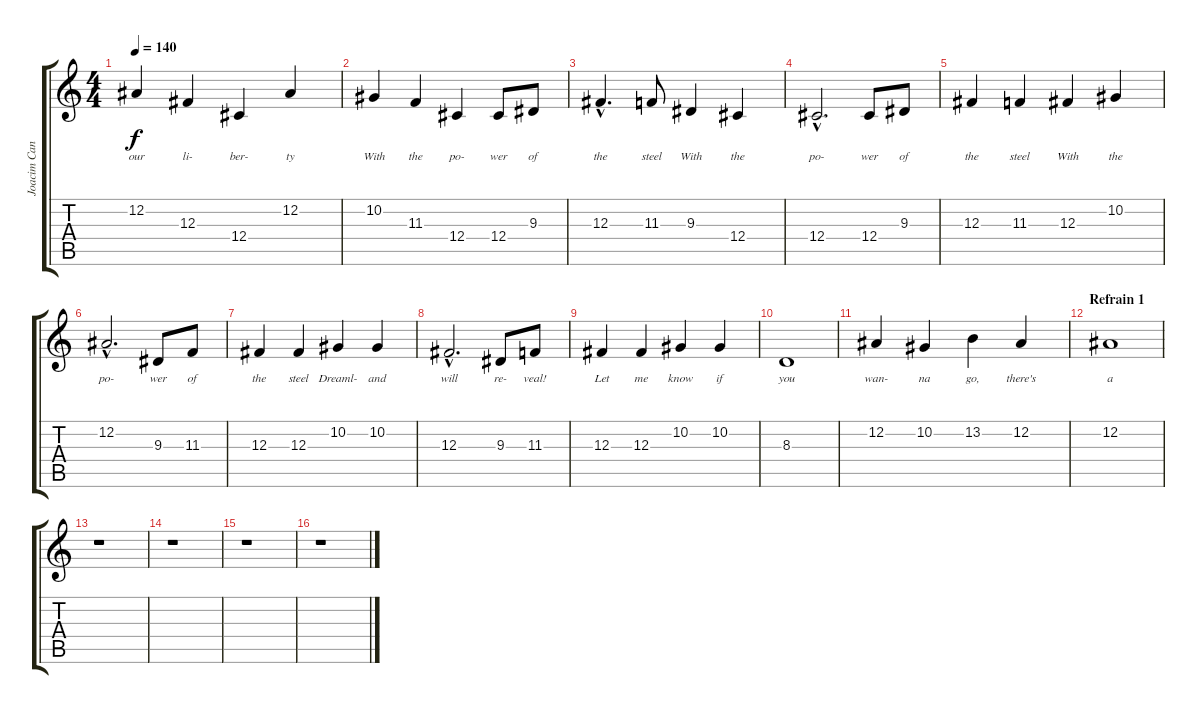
\track ("Joacim Cans :: Vocals" "Joacim Can") {instrument accordion}
\staff {score tabs}
\tuning (Eb4 Bb3 Gb3 Db3 Ab2 Eb2) {hide}
\ts (4 4)
\tempo 140
\clef g2
\ks c
12.2.4{lyrics (0 "our") lyrics (1 "") lyrics (2 "") lyrics (3 "") lyrics (4 "") dy f} 12.3.4{lyrics (0 "li-") lyrics (1 "") lyrics (2 "") lyrics (3 "") lyrics (4 "")} 12.4.4{lyrics (0 "ber-") lyrics (1 "") lyrics (2 "") lyrics (3 "") lyrics (4 "")} 12.2.4{lyrics (0 "ty") lyrics (1 "") lyrics (2 "") lyrics (3 "") lyrics (4 "")} |
10.2.4{lyrics (0 "With") lyrics (1 "") lyrics (2 "") lyrics (3 "") lyrics (4 "")} 11.3.4{lyrics (0 "the") lyrics (1 "") lyrics (2 "") lyrics (3 "") lyrics (4 "")} 12.4.4{lyrics (0 "po-") lyrics (1 "") lyrics (2 "") lyrics (3 "") lyrics (4 "")} 12.4.8{lyrics (0 "wer") lyrics (1 "") lyrics (2 "") lyrics (3 "") lyrics (4 "")} 9.3.8{lyrics (0 "of") lyrics (1 "") lyrics (2 "") lyrics (3 "") lyrics (4 "")} |
12.3{hac}.4{d lyrics (0 "the") lyrics (1 "") lyrics (2 "") lyrics (3 "") lyrics (4 "")} 11.3.8{lyrics (0 "steel") lyrics (1 "") lyrics (2 "") lyrics (3 "") lyrics (4 "")} 9.3.4{lyrics (0 "With") lyrics (1 "") lyrics (2 "") lyrics (3 "") lyrics (4 "")} 12.4.4{lyrics (0 "the") lyrics (1 "") lyrics (2 "") lyrics (3 "") lyrics (4 "")} |
12.4{hac}.2{d lyrics (0 "po-") lyrics (1 "") lyrics (2 "") lyrics (3 "") lyrics (4 "")} 12.4.8{lyrics (0 "wer") lyrics (1 "") lyrics (2 "") lyrics (3 "") lyrics (4 "")} 9.3.8{lyrics (0 "of") lyrics (1 "") lyrics (2 "") lyrics (3 "") lyrics (4 "")} |
12.3.4{lyrics (0 "the") lyrics (1 "") lyrics (2 "") lyrics (3 "") lyrics (4 "")} 11.3.4{lyrics (0 "steel") lyrics (1 "") lyrics (2 "") lyrics (3 "") lyrics (4 "")} 12.3.4{lyrics (0 "With") lyrics (1 "") lyrics (2 "") lyrics (3 "") lyrics (4 "")} 10.2.4{lyrics (0 "the") lyrics (1 "") lyrics (2 "") lyrics (3 "") lyrics (4 "")} |
12.2{hac}.2{d lyrics (0 "po-") lyrics (1 "") lyrics (2 "") lyrics (3 "") lyrics (4 "")} 9.3.8{lyrics (0 "wer") lyrics (1 "") lyrics (2 "") lyrics (3 "") lyrics (4 "")} 11.3.8{lyrics (0 "of") lyrics (1 "") lyrics (2 "") lyrics (3 "") lyrics (4 "")} |
12.3.4{lyrics (0 "the") lyrics (1 "") lyrics (2 "") lyrics (3 "") lyrics (4 "")} 12.3.4{lyrics (0 "steel") lyrics (1 "") lyrics (2 "") lyrics (3 "") lyrics (4 "")} 10.2.4{lyrics (0 "Dreaml-") lyrics (1 "") lyrics (2 "") lyrics (3 "") lyrics (4 "")} 10.2.4{lyrics (0 "and") lyrics (1 "") lyrics (2 "") lyrics (3 "") lyrics (4 "")} |
12.3{hac}.2{d lyrics (0 "will") lyrics (1 "") lyrics (2 "") lyrics (3 "") lyrics (4 "")} 9.3.8{lyrics (0 "re-") lyrics (1 "") lyrics (2 "") lyrics (3 "") lyrics (4 "")} 11.3.8{lyrics (0 "veal!") lyrics (1 "") lyrics (2 "") lyrics (3 "") lyrics (4 "")} |
12.3.4{lyrics (0 "Let") lyrics (1 "") lyrics (2 "") lyrics (3 "") lyrics (4 "")} 12.3.4{lyrics (0 "me") lyrics (1 "") lyrics (2 "") lyrics (3 "") lyrics (4 "")} 10.2.4{lyrics (0 "know") lyrics (1 "") lyrics (2 "") lyrics (3 "") lyrics (4 "")} 10.2.4{lyrics (0 "if") lyrics (1 "") lyrics (2 "") lyrics (3 "") lyrics (4 "")} |
8.3.1{lyrics (0 "you") lyrics (1 "") lyrics (2 "") lyrics (3 "") lyrics (4 "")} |
12.2.4{lyrics (0 "wan-") lyrics (1 "") lyrics (2 "") lyrics (3 "") lyrics (4 "")} 10.2.4{lyrics (0 "na") lyrics (1 "") lyrics (2 "") lyrics (3 "") lyrics (4 "")} 13.2.4{lyrics (0 "go,") lyrics (1 "") lyrics (2 "") lyrics (3 "") lyrics (4 "")} 12.2.4{lyrics (0 "there's") lyrics (1 "") lyrics (2 "") lyrics (3 "") lyrics (4 "")} |
\section ("" "Refrain 1")
12.2.1{lyrics (0 "a") lyrics (1 "") lyrics (2 "") lyrics (3 "") lyrics (4 "")} |
r.1 |
r.1 |
r.1 |
r.1
